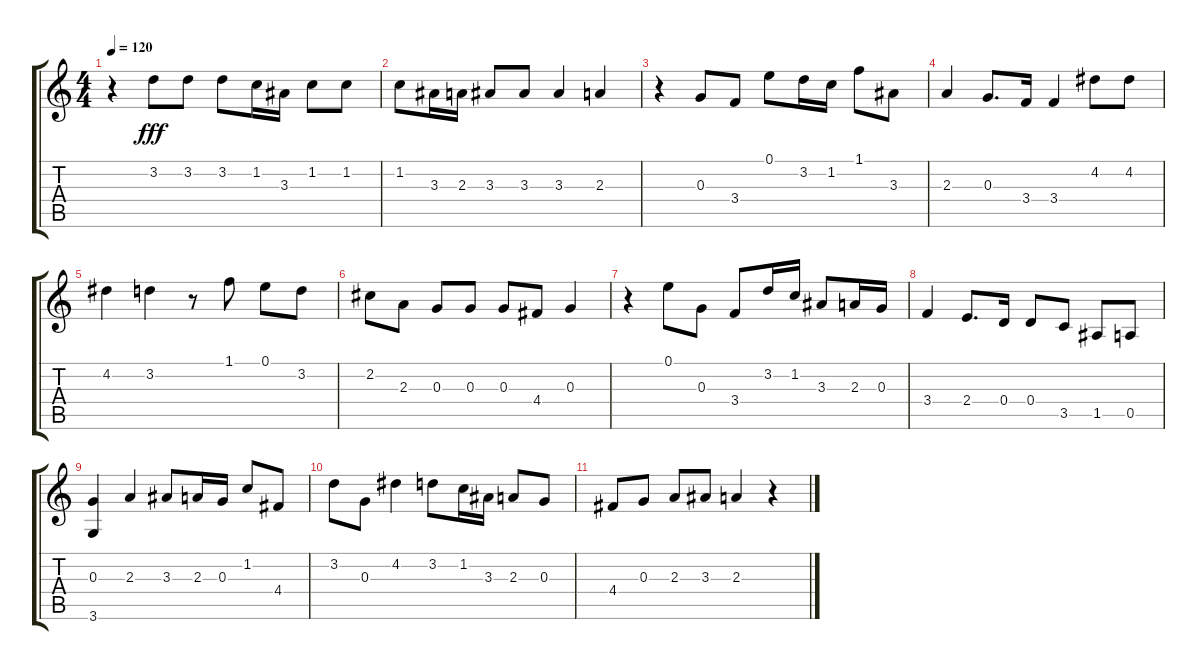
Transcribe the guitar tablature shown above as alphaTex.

\track "" {instrument acousticguitarsteel}
\staff {score tabs}
\tuning (E4 B3 G3 D3 A2 E2) {hide}
\ts (4 4)
\tempo 120
\clef g2
\ks c
r.4{dy fff} 3.2.8 3.2.8 3.2.8 1.2.16 3.3.16 1.2.8 1.2.8 |
1.2.8 3.3.16 2.3.16 3.3.8 3.3.8 3.3.4 2.3.4 |
r.4 0.3.8 3.4.8 0.1.8 3.2.16 1.2.16 1.1.8 3.3.8 |
2.3.4 0.3.8{d} 3.4.16 3.4.4 4.2.8 4.2.8 |
4.2.4 3.2.4 r.8 1.1.8 0.1.8 3.2.8 |
2.2.8 2.3.8 0.3.8 0.3.8 0.3.8 4.4.8 0.3.4 |
r.4 0.1.8 0.3.8 3.4.8 3.2.16 1.2.16 3.3.8 2.3.16 0.3.16 |
3.4.4 2.4.8{d} 0.4.16 0.4.8 3.5.8 1.5.8 0.5.8 |
(0.3 3.6).4 2.3.4 3.3.8 2.3.16 0.3.16 1.2.8 4.4.8 |
3.2.8 0.3.8 4.2.4 3.2.8 1.2.16 3.3.16 2.3.8 0.3.8 |
4.4.8 0.3.8 2.3.8 3.3.8 2.3.4 r.4
